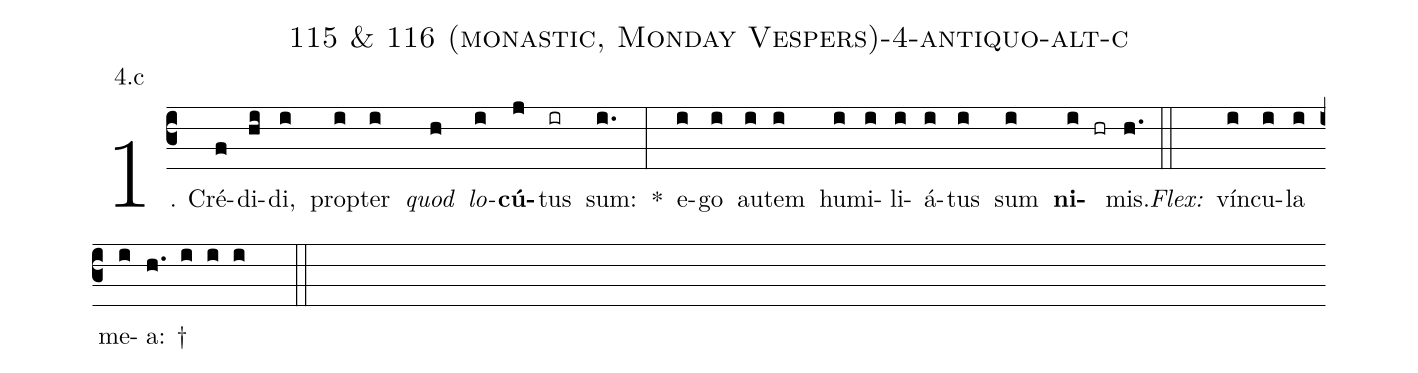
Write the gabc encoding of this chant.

name: 115 & 116 (monastic, Monday Vespers)-4-antiquo-alt-c;
annotation: 4.c;
%%
(c3)1. Cré(f)di(hi)di,(i) prop(i)ter(i) <i>quod</i>(h) <i>lo</i>(i)<b>cú</b>(j)tus(ir) sum:(i.) *(:) e(i)go(i) au(i)tem(i) hu(i)mi(i)li(i)á(i)tus(i) sum(i) <b>ni</b>(i hr)mis.(h.) (::)
<i>Flex:</i>()  vín(i)cu(i)la(i) me(i)a: †(h. i i i  ::)
